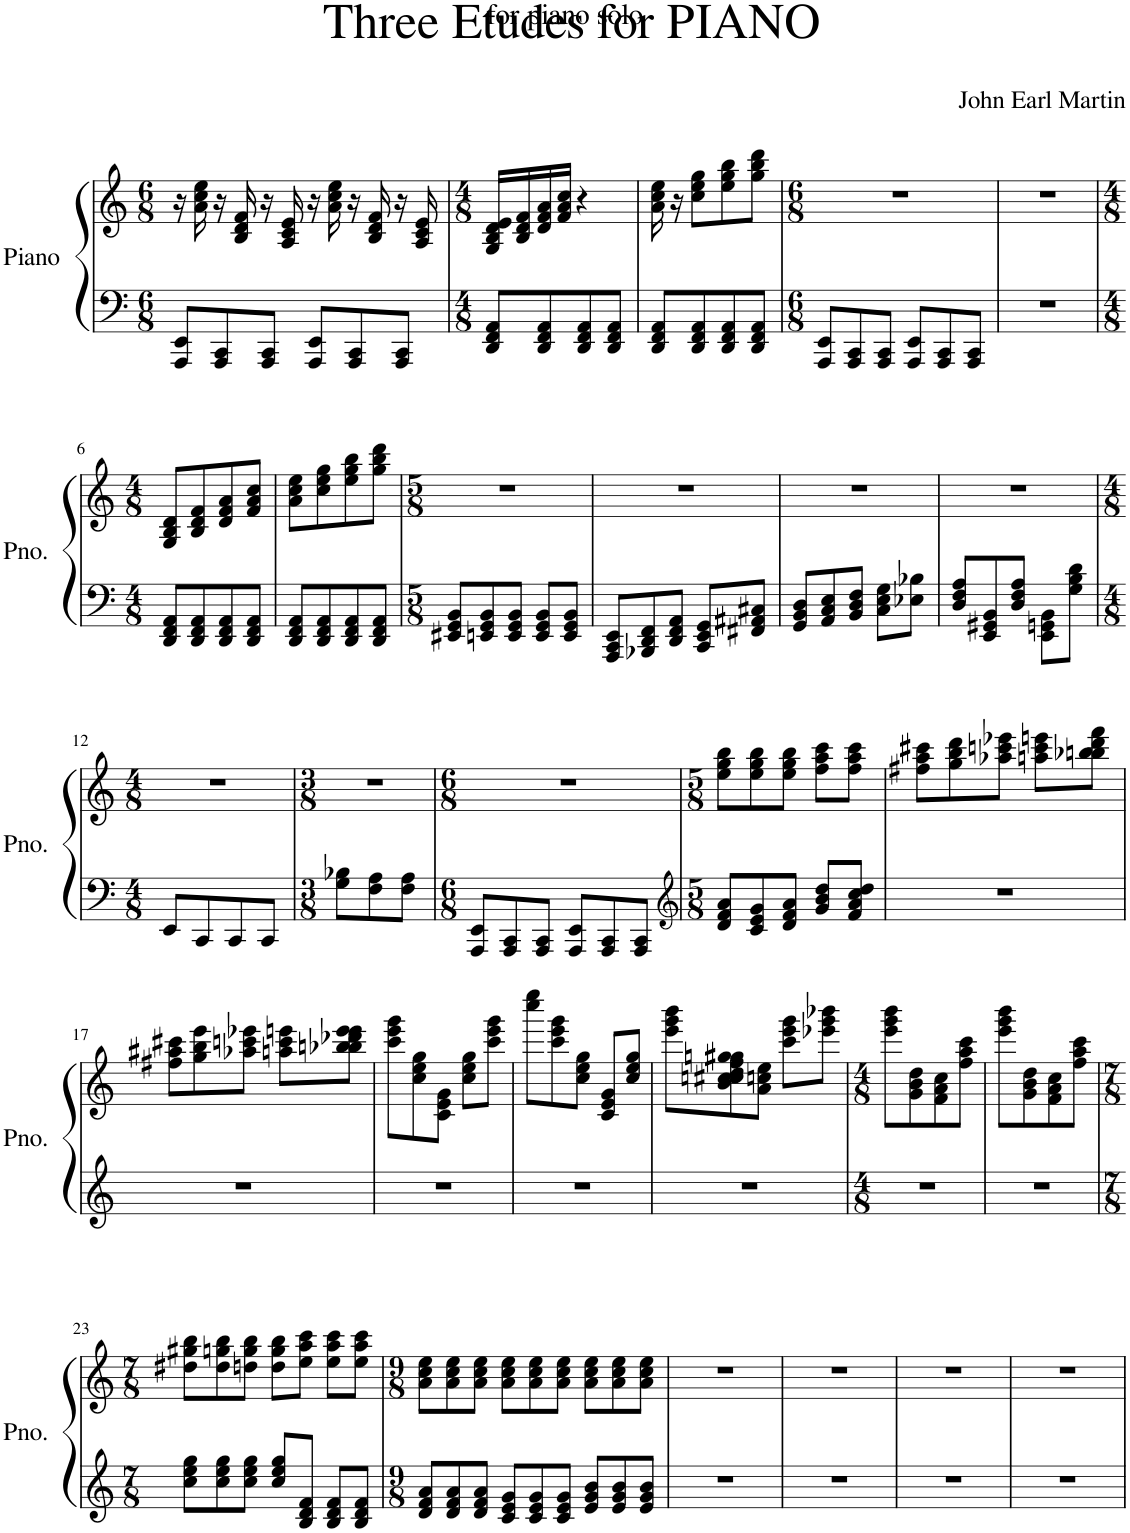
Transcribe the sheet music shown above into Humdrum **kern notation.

**kern	**kern
*part1	*part1
*staff2	*staff1
*I"Piano	*
*I'Pno.	*
*clefF4	*clefG2
*k[]	*k[]
*M6/8	*M6/8
=1	=1
8AAA/ 8EE/L	16r
.	16a\ 16cc\ 16ee\
8AAA/ 8CC/	16r
.	16B/ 16d/ 16f/
8AAA/ 8CC/J	16r
.	16A/ 16c/ 16e/
8AAA/ 8EE/L	16r
.	16a\ 16cc\ 16ee\
8AAA/ 8CC/	16r
.	16B/ 16d/ 16f/
8AAA/ 8CC/J	16r
.	16A/ 16c/ 16e/
=2	=2
*M4/8	*M4/8
8DD/ 8FF/ 8AA/L	16G/ 16B/ 16d/ 16e/LL
.	16B/ 16d/ 16f/
8DD/ 8FF/ 8AA/	16d/ 16f/ 16a/
.	16f/ 16a/ 16cc/JJ
8DD/ 8FF/ 8AA/	4r
8DD/ 8FF/ 8AA/J	.
=3	=3
8DD/ 8FF/ 8AA/L	16a\ 16cc\ 16ee\
.	16r
8DD/ 8FF/ 8AA/	8cc\ 8ee\ 8gg\L
8DD/ 8FF/ 8AA/	8ee\ 8gg\ 8bb\
8DD/ 8FF/ 8AA/J	8gg\ 8bb\ 8ddd\J
=4	=4
*M6/8	*M6/8
8AAA/ 8EE/L	2.r
8AAA/ 8CC/	.
8AAA/ 8CC/J	.
8AAA/ 8EE/L	.
8AAA/ 8CC/	.
8AAA/ 8CC/J	.
=5	=5
2.r	2.r
!!LO:LB:g=z
=6	=6
*M4/8	*M4/8
8DD/ 8FF/ 8AA/L	8G/ 8B/ 8d/L
8DD/ 8FF/ 8AA/	8B/ 8d/ 8f/
8DD/ 8FF/ 8AA/	8d/ 8f/ 8a/
8DD/ 8FF/ 8AA/J	8f/ 8a/ 8cc/J
=7	=7
8DD/ 8FF/ 8AA/L	8a\ 8cc\ 8ee\L
8DD/ 8FF/ 8AA/	8cc\ 8ee\ 8gg\
8DD/ 8FF/ 8AA/	8ee\ 8gg\ 8bb\
8DD/ 8FF/ 8AA/J	8gg\ 8bb\ 8ddd\J
=8	=8
*M5/8	*M5/8
8EE#X/ 8GG/ 8BB/L	8%5r
8EEn/ 8GG/ 8BB/	.
8EE/ 8GG/ 8BB/J	.
8EE/ 8GG/ 8BB/L	.
8EE/ 8GG/ 8BB/J	.
=9	=9
8AAA/ 8CC/ 8EE/L	8%5r
8BBB-X/ 8DD/ 8FF/	.
8DD/ 8FF/ 8AA/J	.
8CC/ 8EE/ 8GG/L	.
8FF#X/ 8AA#X/ 8C#X/J	.
=10	=10
8GG/ 8BB/ 8D/L	8%5r
8AA/ 8C/ 8E/	.
8BB/ 8D/ 8F/J	.
8C\ 8E\ 8G\L	.
8E-X\ 8B-X\J	.
=11	=11
8D/ 8F/ 8A/L	8%5r
8EE/ 8GG#X/ 8BB/	.
8D/ 8F/ 8A/J	.
8EE\ 8GGn\ 8BB\L	.
8G\ 8B\ 8d\J	.
!!LO:LB:g=z
=12	=12
*M4/8	*M4/8
8EE/L	2r
8CC/	.
8CC/	.
8CC/J	.
=13	=13
*M3/8	*M3/8
8G\ 8B-X\L	4.r
8F\ 8A\	.
8F\ 8A\J	.
=14	=14
*M6/8	*M6/8
8AAA/ 8EE/L	2.r
8AAA/ 8CC/	.
8AAA/ 8CC/J	.
8AAA/ 8EE/L	.
8AAA/ 8CC/	.
8AAA/ 8CC/J	.
=15	=15
*clefG2	*
*M5/8	*M5/8
8d/ 8f/ 8a/L	8ee\ 8gg\ 8bb\L
8c/ 8e/ 8g/	8ee\ 8gg\ 8bb\
8d/ 8f/ 8a/J	8ee\ 8gg\ 8bb\J
8g/ 8b/ 8dd/L	8ff\ 8aa\ 8ccc\L
8f/ 8a/ 8cc/ 8dd/J	8ff\ 8aa\ 8ccc\J
=16	=16
8%5r	8ff#X\ 8aa\ 8ccc#X\L
.	8gg\ 8bb\ 8ddd\
.	8aa-X\ 8cccn\ 8eee-X\J
.	8aan\ 8ccc\ 8eeen\L
.	8bb-X\ 8bbn\ 8ddd\ 8fff\J
!!LO:LB:g=z
=17	=17
8%5r	8ff#X\ 8aa#X\ 8ccc#X\L
.	8gg\ 8bb\ 8eee\
.	8aa-X\ 8cccn\ 8eee-X\J
.	8aan\ 8ccc\ 8eeen\L
.	8bb-X\ 8bbn\ 8ddd-X\ 8eee\ 8eee\J
=18	=18
8%5r	8ccc\ 8eee\ 8ggg\L
.	8cc\ 8ee\ 8gg\
.	8c\ 8e\ 8g\J
.	8cc\ 8ee\ 8gg\L
.	8ccc\ 8eee\ 8ggg\J
=19	=19
8%5r	8cccc\ 8eeee\L
.	8ccc\ 8eee\ 8ggg\
.	8cc\ 8ee\ 8gg\J
.	8c/ 8e/ 8g/L
.	8cc/ 8ee/ 8gg/J
=20	=20
8%5r	8eee\ 8ggg\ 8bbb\L
.	8b\ 8ccn\ 8cc#X\ 8dd\ 8ff\ 8ggn\ 8gg#X\
.	8a\ 8ccn\ 8ee\J
.	8ccc\ 8eee\ 8ggg\L
.	8eee-X\ 8ggg\ 8bbb-X\J
=21	=21
*M4/8	*M4/8
2r	8eee\ 8ggg\ 8bbb\L
.	8g\ 8b\ 8dd\
.	8f\ 8a\ 8cc\
.	8ff\ 8aa\ 8ccc\J
=22	=22
2r	8eee\ 8ggg\ 8bbb\L
.	8g\ 8b\ 8dd\
.	8f\ 8a\ 8cc\
.	8ff\ 8aa\ 8ccc\J
!!LO:LB:g=z
=23	=23
*M7/8	*M7/8
8cc\ 8ee\ 8gg\L	8dd#X\ 8gg#X\ 8bb\L
8cc\ 8ee\ 8gg\	8dd#\ 8ggn\ 8bb\
8cc\ 8ee\ 8gg\J	8ddn\ 8gg\ 8bb\J
8cc/ 8ee/ 8gg/L	8dd\ 8gg\ 8bb\L
8B/ 8d/ 8f/J	8ee\ 8aa\ 8ccc\J
8B/ 8d/ 8f/L	8ee\ 8aa\ 8ccc\L
8B/ 8d/ 8f/J	8ee\ 8aa\ 8ccc\J
=24	=24
*M9/8	*M9/8
8d/ 8f/ 8a/L	8a\ 8cc\ 8ee\L
8d/ 8f/ 8a/	8a\ 8cc\ 8ee\
8d/ 8f/ 8a/J	8a\ 8cc\ 8ee\J
8c/ 8e/ 8g/L	8a\ 8cc\ 8ee\L
8c/ 8e/ 8g/	8a\ 8cc\ 8ee\
8c/ 8e/ 8g/J	8a\ 8cc\ 8ee\J
8e/ 8g/ 8b/L	8a\ 8cc\ 8ee\L
8e/ 8g/ 8b/	8a\ 8cc\ 8ee\
8e/ 8g/ 8b/J	8a\ 8cc\ 8ee\J
=25	=25
8%9r	8%9r
=26	=26
8%9r	8%9r
=27	=27
8%9r	8%9r
=28	=28
8%9r	8%9r
=	=
*-	*-
